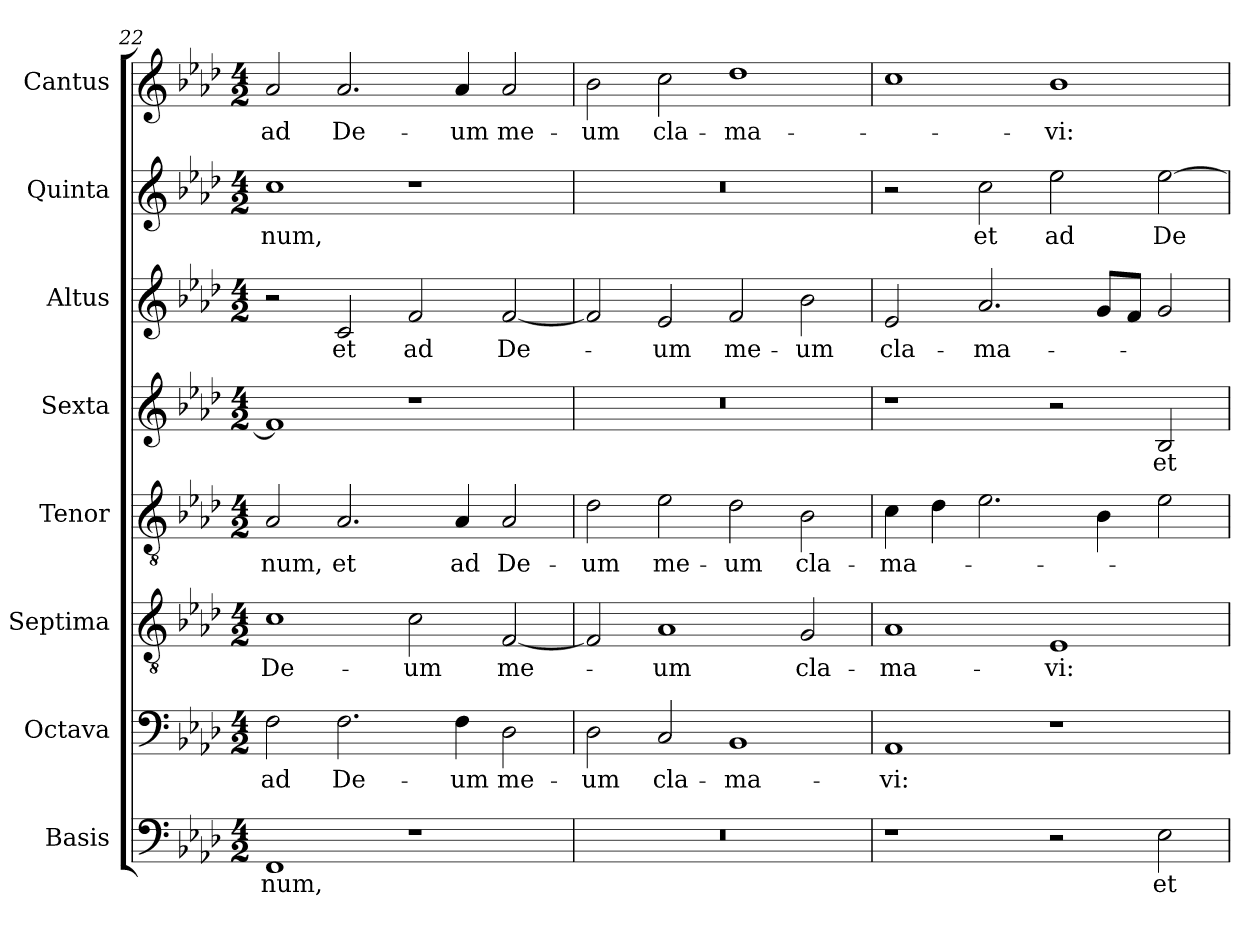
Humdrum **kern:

**kern	**text	**kern	**text	**kern	**text	**kern	**text	**kern	**text	**kern	**text	**kern	**text	**kern	**text
*part8	*part8	*part7	*part7	*part6	*part6	*part5	*part5	*part4	*part4	*part3	*part3	*part2	*part2	*part1	*part1
*staff8	*staff8	*staff7	*staff7	*staff6	*staff6	*staff5	*staff5	*staff4	*staff4	*staff3	*staff3	*staff2	*staff2	*staff1	*staff1
*I"Basis	*	*I"Octava	*	*I"Septima	*	*I"Tenor	*	*I"Sexta	*	*I"Altus	*	*I"Quinta	*	*I"Cantus	*
*I'B	*	*	*	*	*	*I'T	*	*	*	*I'A	*	*	*	*I'C	*
!!LO:PB:g=z
*clefF4	*	*clefF4	*	*clefGv2	*	*clefGv2	*	*clefG2	*	*clefG2	*	*clefG2	*	*clefG2	*
*k[b-e-a-d-]	*	*k[b-e-a-d-]	*	*k[b-e-a-d-]	*	*k[b-e-a-d-]	*	*k[b-e-a-d-]	*	*k[b-e-a-d-]	*	*k[b-e-a-d-]	*	*k[b-e-a-d-]	*
*A-:	*	*A-:	*	*A-:	*	*A-:	*	*A-:	*	*A-:	*	*A-:	*	*A-:	*
*M4/2	*	*M4/2	*	*M4/2	*	*M4/2	*	*M4/2	*	*M4/2	*	*M4/2	*	*M4/2	*
=22	=22	=22	=22	=22	=22	=22	=22	=22	=22	=22	=22	=22	=22	=22	=22
!	!LO:LY:b	!	!LO:LY:b	!	!LO:LY:b	!	!LO:LY:b	!	!	!	!	!	!LO:LY:b	!	!LO:LY:b
1FF	-num,	2F\	ad	1c	De-	2A-/	-num,	1f]	.	2r	.	1cc	-num,	2a-/	ad
!	!	!	!LO:LY:b	!	!	!	!LO:LY:b	!	!	!	!LO:LY:b	!	!	!	!LO:LY:b
.	.	2.F\	De-	.	.	2.A-/	et	.	.	2c/	et	.	.	2.a-/	De-
!	!	!	!	!	!LO:LY:b	!	!	!	!	!	!LO:LY:b	!	!	!	!
1r	.	.	.	2c\	-um	.	.	1r	.	2f/	ad	1r	.	.	.
!	!	!	!LO:LY:b	!	!	!	!LO:LY:b	!	!	!	!	!	!	!	!LO:LY:b
.	.	4F\	-um	.	.	4A-/	ad	.	.	.	.	.	.	4a-/	-um
!	!	!	!LO:LY:b	!	!LO:LY:b	!	!LO:LY:b	!	!	!	!LO:LY:b	!	!	!	!LO:LY:b
.	.	2D-\	me-	[2F/	me-	2A-/	De-	.	.	[2f/	De-	.	.	2a-/	me-
=23	=23	=23	=23	=23	=23	=23	=23	=23	=23	=23	=23	=23	=23	=23	=23
!	!	!	!LO:LY:b	!	!	!	!LO:LY:b	!	!	!	!	!	!	!	!LO:LY:b
0r	.	2D-\	-um	2F/]	.	2d-\	-um	0r	.	2f/]	.	0r	.	2b-\	-um
!	!	!	!LO:LY:b	!	!LO:LY:b	!	!LO:LY:b	!	!	!	!LO:LY:b	!	!	!	!LO:LY:b
.	.	2C/	cla-	1A-	-um	2e-\	me-	.	.	2e-/	-um	.	.	2cc\	cla-
!	!	!	!LO:LY:b	!	!	!	!LO:LY:b	!	!	!	!LO:LY:b	!	!	!	!LO:LY:b
.	.	1BB-	-ma-	.	.	2d-\	-um	.	.	2f/	me-	.	.	1dd-	-ma-
!	!	!	!	!	!LO:LY:b	!	!LO:LY:b	!	!	!	!LO:LY:b	!	!	!	!
.	.	.	.	2G/	cla-	2B-\	cla-	.	.	2b-\	-um	.	.	.	.
=24	=24	=24	=24	=24	=24	=24	=24	=24	=24	=24	=24	=24	=24	=24	=24
!	!	!	!LO:LY:b	!	!LO:LY:b	!	!LO:LY:b	!	!	!	!LO:LY:b	!	!	!	!
1r	.	1AA-	-vi:	1A-	-ma-	4c\	-ma-	1r	.	2e-/	cla-	2r	.	1cc	.
.	.	.	.	.	.	4d-\	.	.	.	.	.	.	.	.	.
!	!	!	!	!	!	!	!	!	!	!	!LO:LY:b	!	!LO:LY:b	!	!
.	.	.	.	.	.	2.e-\	.	.	.	2.a-/	-ma-	2cc\	et	.	.
!	!	!	!	!	!LO:LY:b	!	!	!	!	!	!	!	!LO:LY:b	!	!LO:LY:b
2r	.	1r	.	1E-	-vi:	.	.	2r	.	.	.	2ee-\	ad	1b-	-vi:
.	.	.	.	.	.	4B-\	.	.	.	8g/L	.	.	.	.	.
.	.	.	.	.	.	.	.	.	.	8f/J	.	.	.	.	.
!	!LO:LY:b	!	!	!	!	!	!	!	!LO:LY:b	!	!	!	!LO:LY:b	!	!
2E-\	et	.	.	.	.	2e-\	.	2B-/	et	2g/	.	[2ee-\	De-	.	.
=	=	=	=	=	=	=	=	=	=	=	=	=	=	=	=
*-	*-	*-	*-	*-	*-	*-	*-	*-	*-	*-	*-	*-	*-	*-	*-
